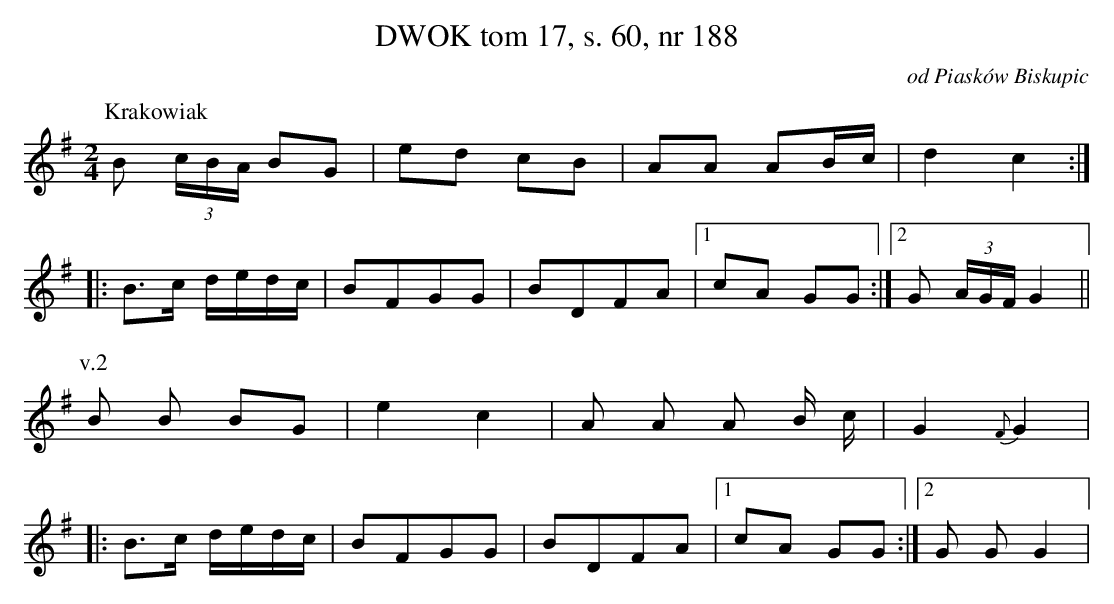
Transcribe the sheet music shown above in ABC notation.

X:1
T: DWOK tom 17, s. 60, nr 188
O: od Piasków Biskupic
L: 1/16
M: 2/4
K: G
P: Krakowiak
B2 (3cBA B2G2 | e2d2 c2B2 | A2A2 A2Bc | d4 c4 :|
|:B3c dedc | B2F2G2G2 | B2D2F2A2 |[1 c2A2 G2G2:|2 G2 (3AGF G4  ||
P:v.2
B2 B2 B2G2 | e4 c4 | A2 A2 A2 B c | G4{F}G4 |
|:B3c dedc | B2F2G2G2 | B2D2F2A2 |[1 c2A2 G2G2:|2 G2 G2 G4  |
